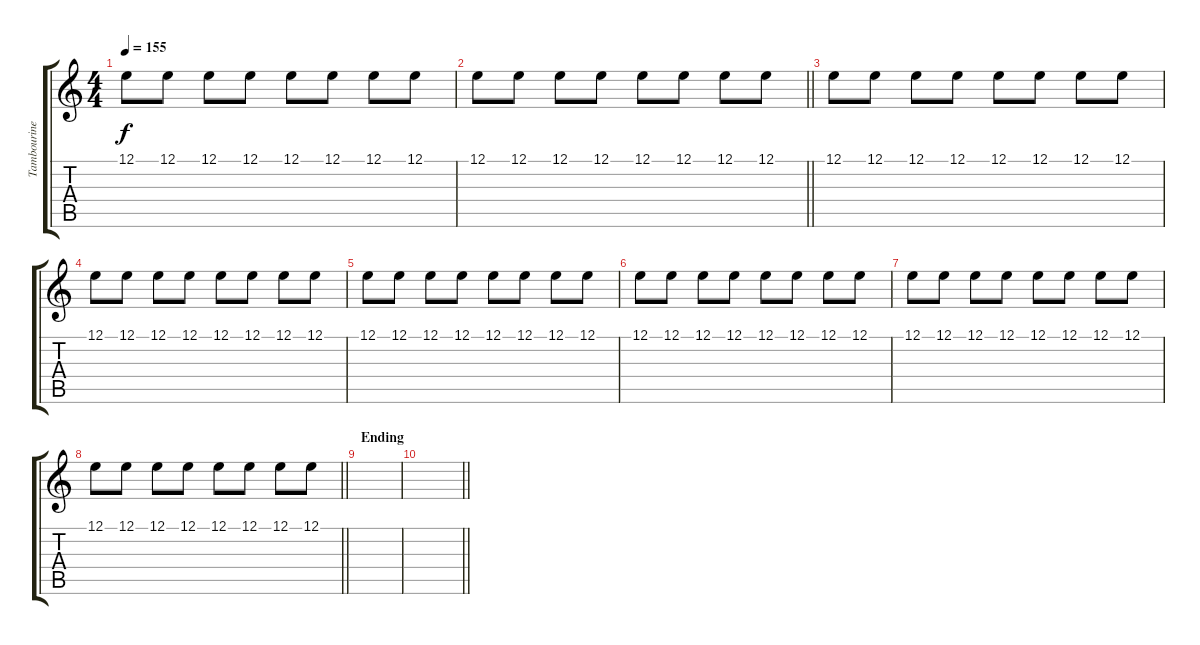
\track ("Tambourine" "Tambourine") {instrument lead2sawtooth}
\staff {score tabs}
\tuning (E4 B3 G3 D3 A2 D2) {hide}
\ts (4 4)
\tempo 155
\clef g2
\ks c
12.1.8{dy f} 12.1.8 12.1.8 12.1.8 12.1.8 12.1.8 12.1.8 12.1.8 |
\barLineRight lightlight
12.1.8 12.1.8 12.1.8 12.1.8 12.1.8 12.1.8 12.1.8 12.1.8 |
12.1.8 12.1.8 12.1.8 12.1.8 12.1.8 12.1.8 12.1.8 12.1.8 |
12.1.8 12.1.8 12.1.8 12.1.8 12.1.8 12.1.8 12.1.8 12.1.8 |
12.1.8 12.1.8 12.1.8 12.1.8 12.1.8 12.1.8 12.1.8 12.1.8 |
12.1.8 12.1.8 12.1.8 12.1.8 12.1.8 12.1.8 12.1.8 12.1.8 |
12.1.8 12.1.8 12.1.8 12.1.8 12.1.8 12.1.8 12.1.8 12.1.8 |
\barLineRight lightlight
12.1.8 12.1.8 12.1.8 12.1.8 12.1.8 12.1.8 12.1.8 12.1.8 |
\section ("" "Ending")
|
\barLineRight lightlight
